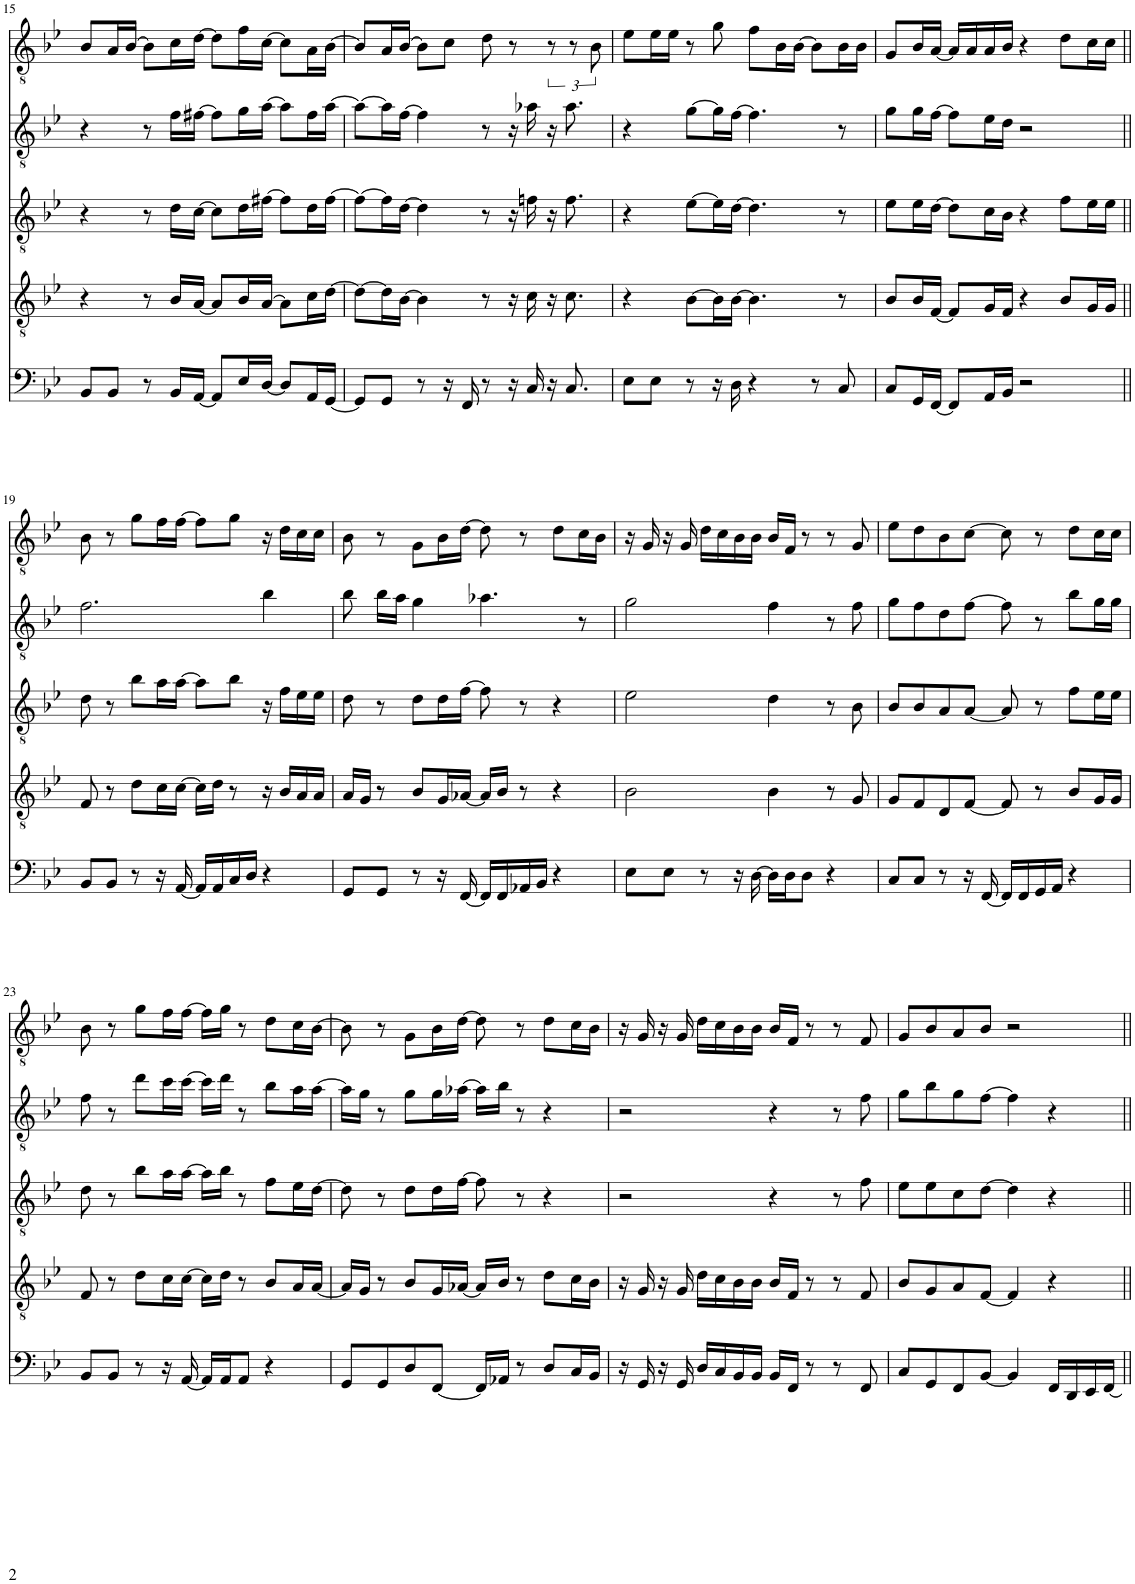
**kern	**kern	**kern	**kern	**kern
*part5	*part4	*part3	*part2	*part1
*staff5	*staff4	*staff3	*staff2	*staff1
*I"Purple	*I"Blue	*I"Green	*I"Yellow	*I"Red
!!LO:PB:g=z
*clefF4	*clefGv2	*clefGv2	*clefGv2	*clefGv2
*k[b-e-]	*k[b-e-]	*k[b-e-]	*k[b-e-]	*k[b-e-]
*M4/4	*M4/4	*M4/4	*M4/4	*M4/4
=15	=15	=15	=15	=15
8BB-/L	4r	4r	4r	8B-/L
8BB-/J	.	.	.	16A/L
.	.	.	.	[16B-/JJ
8r	8r	8r	8r	8B-\L]
16BB-/LL	16B-/LL	16d\LL	16f\LL	16c\L
[16AA/JJ	[16A/JJ	[16c\JJ	[16f#X\JJ	[16d\JJ
8AA/L]	8A/L]	8c\L]	8f#\L]	8d\L]
16E-/L	16B-/L	16d\L	16g\L	16f\L
[16D/JJ	[16A/JJ	[16f#X\JJ	[16a\JJ	[16c\JJ
8D/L]	8A\L]	8f#\L]	8a\L]	8c\L]
16AA/L	16c\L	16d\L	16f#\L	16A\L
[16GG/JJ	[16d\JJ	[16f#\JJ	[16a\JJ	[16B-\JJ
=16	=16	=16	=16	=16
8GG/L]	8d\L_	8f#\L_	8a\L_	8B-/L]
8GG/J	16d\L]	16f#\L]	16a\L]	16A/L
.	[16B-\JJ	[16d\JJ	[16f\JJ	[16B-/JJ
8r	4B-\]	4d\]	4f\]	8B-\L]
16r	.	.	.	8c\J
16FF/	.	.	.	.
8r	8r	8r	8r	8d\
16r	16r	16r	16r	8r
16C/	16c\	16fn\	16a-X\	.
16r	16r	16r	16r	12r
8.C/	8.c\	8.f\	8.a-\	.
.	.	.	.	12r
.	.	.	.	12B-\
=17	=17	=17	=17	=17
8E-\L	4r	4r	4r	8e-\L
8E-\J	.	.	.	16e-\L
.	.	.	.	16e-\JJ
8r	[8B-\L	[8e-\L	[8g\L	8r
16r	16B-\L]	16e-\L]	16g\L]	8g\
16D\	[16B-\JJ	[16d\JJ	[16f\JJ	.
4r	4.B-\]	4.d\]	4.f\]	8f\L
.	.	.	.	16B-\L
.	.	.	.	[16B-\JJ
8r	.	.	.	8B-\L]
8C/	8r	8r	8r	16B-\L
.	.	.	.	16B-\JJ
=18	=18	=18	=18	=18
8C/L	8B-/L	8e-\L	8g\L	8G/L
16GG/L	16B-/L	16e-\L	16g\L	16B-/L
[16FF/JJ	[16F/JJ	[16d\JJ	[16f\JJ	[16A/JJ
8FF/L]	8F/L]	8d\L]	8f\L]	16A/LL]
.	.	.	.	16A/
16AA/L	16G/L	16c\L	16e-\L	16A/
16BB-/JJ	16F/JJ	16B-\JJ	16d\JJ	16B-/JJ
2r	4r	4r	2r	4r
.	8B-/L	8f\L	.	8d\L
.	16G/L	16e-\L	.	16c\L
.	16G/JJ	16e-\JJ	.	16c\JJ
!!LO:LB:g=z
=19||	=19||	=19||	=19||	=19||
8BB-/L	8F/	8d\	2.f\	8B-\
8BB-/J	8r	8r	.	8r
8r	8d\L	8b-\L	.	8g\L
16r	16c\L	16a\L	.	16f\L
[16AA/	[16c\JJ	[16a\JJ	.	[16f\JJ
16AA/LL]	16c\LL]	8a\L]	.	8f\L]
16AA/	16d\JJ	.	.	.
16C/	8r	8b-\J	.	8g\J
16D/JJ	.	.	.	.
4r	16r	16r	4b-\	16r
.	16B-/LL	16f\LL	.	16d\LL
.	16A/	16e-\	.	16c\
.	16A/JJ	16e-\JJ	.	16c\JJ
=20	=20	=20	=20	=20
8GG/L	16A/LL	8d\	8b-\	8B-\
.	16G/JJ	.	.	.
8GG/J	8r	8r	16b-\LL	8r
.	.	.	16a\JJ	.
8r	8B-/L	8d\L	4g\	8G\L
16r	16G/L	16d\L	.	16B-\L
[16FF/	[16A-X/JJ	[16f\JJ	.	[16d\JJ
16FF/LL]	16A-/LL]	8f\]	4.a-X\	8d\]
16FF/	16B-/JJ	.	.	.
16AA-X/	8r	8r	.	8r
16BB-/JJ	.	.	.	.
4r	4r	4r	.	8d\L
.	.	.	8r	16c\L
.	.	.	.	16B-\JJ
=21	=21	=21	=21	=21
8E-\L	2B-\	2e-\	2g\	16r
.	.	.	.	16G/
8E-\J	.	.	.	16r
.	.	.	.	16G/
8r	.	.	.	16d\LL
.	.	.	.	16c\
16r	.	.	.	16B-\
[16D\	.	.	.	16B-\JJ
16D\LL]	4B-\	4d\	4f\	16B-/LL
16D\J	.	.	.	16F/JJ
8D\J	.	.	.	8r
4r	8r	8r	8r	8r
.	8G/	8B-\	8f\	8G/
=22	=22	=22	=22	=22
8C/L	8G/L	8B-/L	8g\L	8e-\L
8C/J	8F/	8B-/	8f\	8d\
8r	8D/	8A/	8d\	8B-\
16r	[8F/J	[8A/J	[8f\J	[8c\J
[16FF/	.	.	.	.
16FF/LL]	8F/]	8A/]	8f\]	8c\]
16FF/	.	.	.	.
16GG/	8r	8r	8r	8r
16AA/JJ	.	.	.	.
4r	8B-/L	8f\L	8b-\L	8d\L
.	16G/L	16e-\L	16g\L	16c\L
.	16G/JJ	16e-\JJ	16g\JJ	16c\JJ
!!LO:LB:g=z
=23	=23	=23	=23	=23
8BB-/L	8F/	8d\	8f\	8B-\
8BB-/J	8r	8r	8r	8r
8r	8d\L	8b-\L	8dd\L	8g\L
16r	16c\L	16a\L	16cc\L	16f\L
[16AA/	[16c\JJ	[16a\JJ	[16cc\JJ	[16f\JJ
16AA/LL]	16c\LL]	16a\LL]	16cc\LL]	16f\LL]
16AA/J	16d\JJ	16b-\JJ	16dd\JJ	16g\JJ
8AA/J	8r	8r	8r	8r
4r	8B-/L	8f\L	8b-\L	8d\L
.	16A/L	16e-\L	16a\L	16c\L
.	[16A/JJ	[16d\JJ	[16a\JJ	[16B-\JJ
=24	=24	=24	=24	=24
8GG/L	16A/LL]	8d\]	16a\LL]	8B-\]
.	16G/JJ	.	16g\JJ	.
8GG/	8r	8r	8r	8r
8D/	8B-/L	8d\L	8g\L	8G\L
[8FF/J	16G/L	16d\L	16g\L	16B-\L
.	[16A-X/JJ	[16f\JJ	[16a-X\JJ	[16d\JJ
16FF/LL]	16A-/LL]	8f\]	16a-\LL]	8d\]
16AA-X/JJ	16B-/JJ	.	16b-\JJ	.
8r	8r	8r	8r	8r
8D/L	8d\L	4r	4r	8d\L
16C/L	16c\L	.	.	16c\L
16BB-/JJ	16B-\JJ	.	.	16B-\JJ
=25	=25	=25	=25	=25
16r	16r	2r	2r	16r
16GG/	16G/	.	.	16G/
16r	16r	.	.	16r
16GG/	16G/	.	.	16G/
16D/LL	16d\LL	.	.	16d\LL
16C/	16c\	.	.	16c\
16BB-/	16B-\	.	.	16B-\
16BB-/JJ	16B-\JJ	.	.	16B-\JJ
16BB-/LL	16B-/LL	4r	4r	16B-/LL
16FF/JJ	16F/JJ	.	.	16F/JJ
8r	8r	.	.	8r
8r	8r	8r	8r	8r
8FF/	8F/	8f\	8f\	8F/
=26	=26	=26	=26	=26
8C/L	8B-/L	8e-\L	8g\L	8G/L
8GG/	8G/	8e-\	8b-\	8B-/
8FF/	8A/	8c\	8g\	8A/
[8BB-/J	[8F/J	[8d\J	[8f\J	8B-/J
4BB-/]	4F/]	4d\]	4f\]	2r
16FF/LL	4r	4r	4r	.
16DD/	.	.	.	.
16EE-/	.	.	.	.
[16FF/JJ	.	.	.	.
=||	=||	=||	=||	=||
*-	*-	*-	*-	*-
